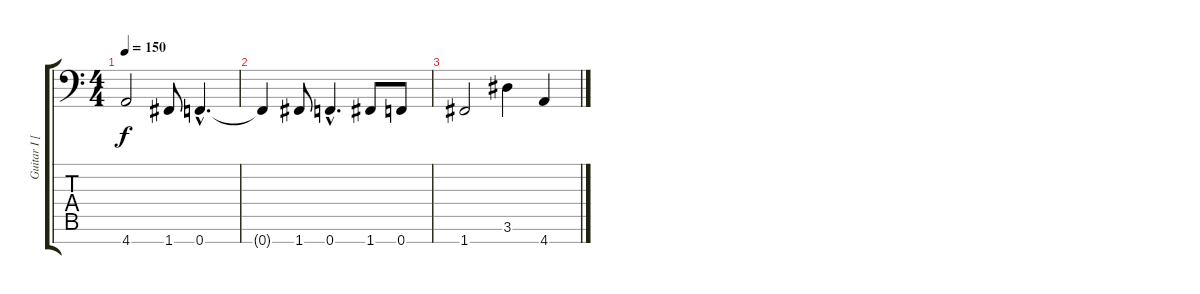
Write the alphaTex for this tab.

\track ("Guitar I [Fredrik Thordendal]" "Guitar I [") {instrument distortionguitar}
\staff {score tabs}
\tuning (C4 G3 Eb3 Bb2 F2 C2 F1) {hide}
\ts (4 4)
\tempo 150
\clef f4
\ks c
4.7{t}.2{dy f} 1.7.8 0.7{hac}.4{d} |
0.7{t}.4 1.7.8 0.7{hac}.4{d} 1.7.8 0.7.8 |
1.7.2 3.6.4 4.7.4
